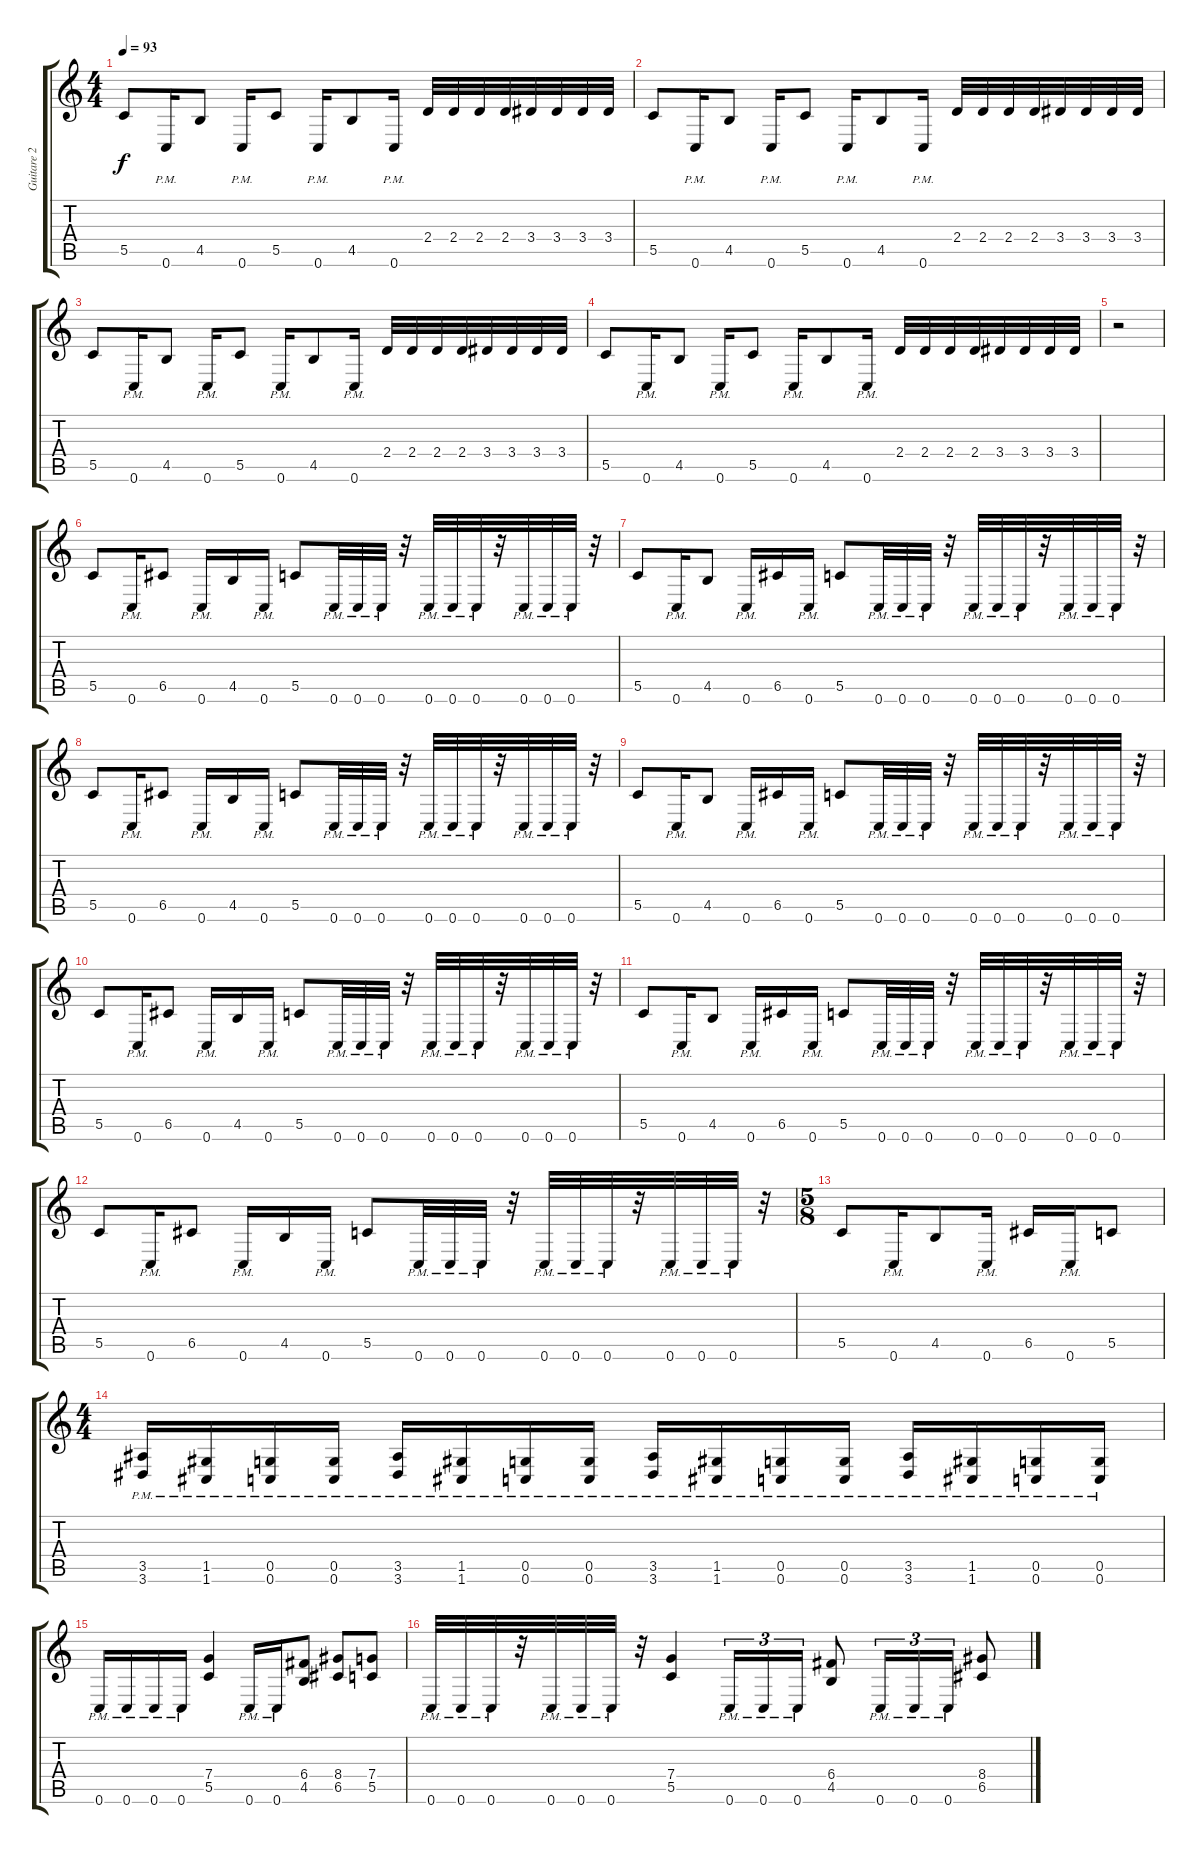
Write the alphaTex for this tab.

\track ("Guitare 2" "Guitare 2") {instrument distortionguitar}
\staff {score tabs}
\tuning (D4 A3 F3 C3 G2 C2) {hide}
\ts (4 4)
\tempo 93
\clef g2
\ks c
5.5.8{dy f} 0.6{pm}.16 4.5.8 0.6{pm}.16 5.5.8 0.6{pm}.16 4.5.8 0.6{pm}.16 2.4.32 2.4.32 2.4.32 2.4.32 3.4.32 3.4.32 3.4.32 3.4.32 |
5.5.8{volume 16} 0.6{pm}.16 4.5.8 0.6{pm}.16 5.5.8 0.6{pm}.16 4.5.8 0.6{pm}.16 2.4.32 2.4.32 2.4.32 2.4.32 3.4.32 3.4.32 3.4.32 3.4.32 |
5.5.8{volume 16} 0.6{pm}.16 4.5.8 0.6{pm}.16 5.5.8 0.6{pm}.16 4.5.8 0.6{pm}.16 2.4.32 2.4.32 2.4.32 2.4.32 3.4.32 3.4.32 3.4.32 3.4.32 |
5.5.8{volume 16} 0.6{pm}.16 4.5.8 0.6{pm}.16 5.5.8 0.6{pm}.16 4.5.8 0.6{pm}.16 2.4.32 2.4.32 2.4.32 2.4.32 3.4.32 3.4.32 3.4.32 3.4.32 |
r.2 |
\section ("" "")
5.5.8 0.6{pm}.16 6.5.8 0.6{pm}.16 4.5.16 0.6{pm}.16 5.5.8 0.6{pm}.32 0.6{pm}.32 0.6{pm}.32 r.32 0.6{pm}.32 0.6{pm}.32 0.6{pm}.32 r.32 0.6{pm}.32 0.6{pm}.32 0.6{pm}.32 r.32 |
5.5.8 0.6{pm}.16 4.5.8 0.6{pm}.16 6.5.16 0.6{pm}.16 5.5.8 0.6{pm}.32 0.6{pm}.32 0.6{pm}.32 r.32 0.6{pm}.32 0.6{pm}.32 0.6{pm}.32 r.32 0.6{pm}.32 0.6{pm}.32 0.6{pm}.32 r.32 |
5.5.8 0.6{pm}.16 6.5.8 0.6{pm}.16 4.5.16 0.6{pm}.16 5.5.8 0.6{pm}.32 0.6{pm}.32 0.6{pm}.32 r.32 0.6{pm}.32 0.6{pm}.32 0.6{pm}.32 r.32 0.6{pm}.32 0.6{pm}.32 0.6{pm}.32 r.32 |
5.5.8 0.6{pm}.16 4.5.8 0.6{pm}.16 6.5.16 0.6{pm}.16 5.5.8 0.6{pm}.32 0.6{pm}.32 0.6{pm}.32 r.32 0.6{pm}.32 0.6{pm}.32 0.6{pm}.32 r.32 0.6{pm}.32 0.6{pm}.32 0.6{pm}.32 r.32 |
5.5.8 0.6{pm}.16 6.5.8 0.6{pm}.16 4.5.16 0.6{pm}.16 5.5.8 0.6{pm}.32 0.6{pm}.32 0.6{pm}.32 r.32 0.6{pm}.32 0.6{pm}.32 0.6{pm}.32 r.32 0.6{pm}.32 0.6{pm}.32 0.6{pm}.32 r.32 |
5.5.8 0.6{pm}.16 4.5.8 0.6{pm}.16 6.5.16 0.6{pm}.16 5.5.8 0.6{pm}.32 0.6{pm}.32 0.6{pm}.32 r.32 0.6{pm}.32 0.6{pm}.32 0.6{pm}.32 r.32 0.6{pm}.32 0.6{pm}.32 0.6{pm}.32 r.32 |
5.5.8 0.6{pm}.16 6.5.8 0.6{pm}.16 4.5.16 0.6{pm}.16 5.5.8 0.6{pm}.32 0.6{pm}.32 0.6{pm}.32 r.32 0.6{pm}.32 0.6{pm}.32 0.6{pm}.32 r.32 0.6{pm}.32 0.6{pm}.32 0.6{pm}.32 r.32 |
\ts (5 8)
5.5.8 0.6{pm}.16 4.5.8 0.6{pm}.16 6.5.16 0.6{pm}.16 5.5.8 |
\ts (4 4)
(3.5{pm} 3.6{pm}).16 (1.5{pm} 1.6{pm}).16 (0.5{pm} 0.6{pm}).16 (0.5{pm} 0.6{pm}).16 (3.5{pm} 3.6{pm}).16 (1.5{pm} 1.6{pm}).16 (0.5{pm} 0.6{pm}).16 (0.5{pm} 0.6{pm}).16 (3.5{pm} 3.6{pm}).16 (1.5{pm} 1.6).16 (0.5{pm} 0.6{pm}).16 (0.5{pm} 0.6{pm}).16 (3.5{pm} 3.6{pm}).16 (1.5{pm} 1.6{pm}).16 (0.5{pm} 0.6{pm}).16 (0.5{pm} 0.6{pm}).16 |
\section ("" "")
0.6{pm}.16 0.6{pm}.16 0.6{pm}.16 0.6{pm}.16 (7.4 5.5).4 0.6{pm}.16 0.6{pm}.16 (6.4 4.5).8 (8.4 6.5).8 (7.4 5.5).8 |
0.6{pm}.32 0.6{pm}.32 0.6{pm}.32 r.32 0.6{pm}.32 0.6{pm}.32 0.6{pm}.32 r.32 (7.4 5.5).4 0.6{pm}.16{tu (3 2)} 0.6{pm}.16{tu (3 2)} 0.6{pm}.16{tu (3 2)} (6.4 4.5).8 0.6{pm}.16{tu (3 2)} 0.6{pm}.16{tu (3 2)} 0.6{pm}.16{tu (3 2)} (8.4 6.5).8
